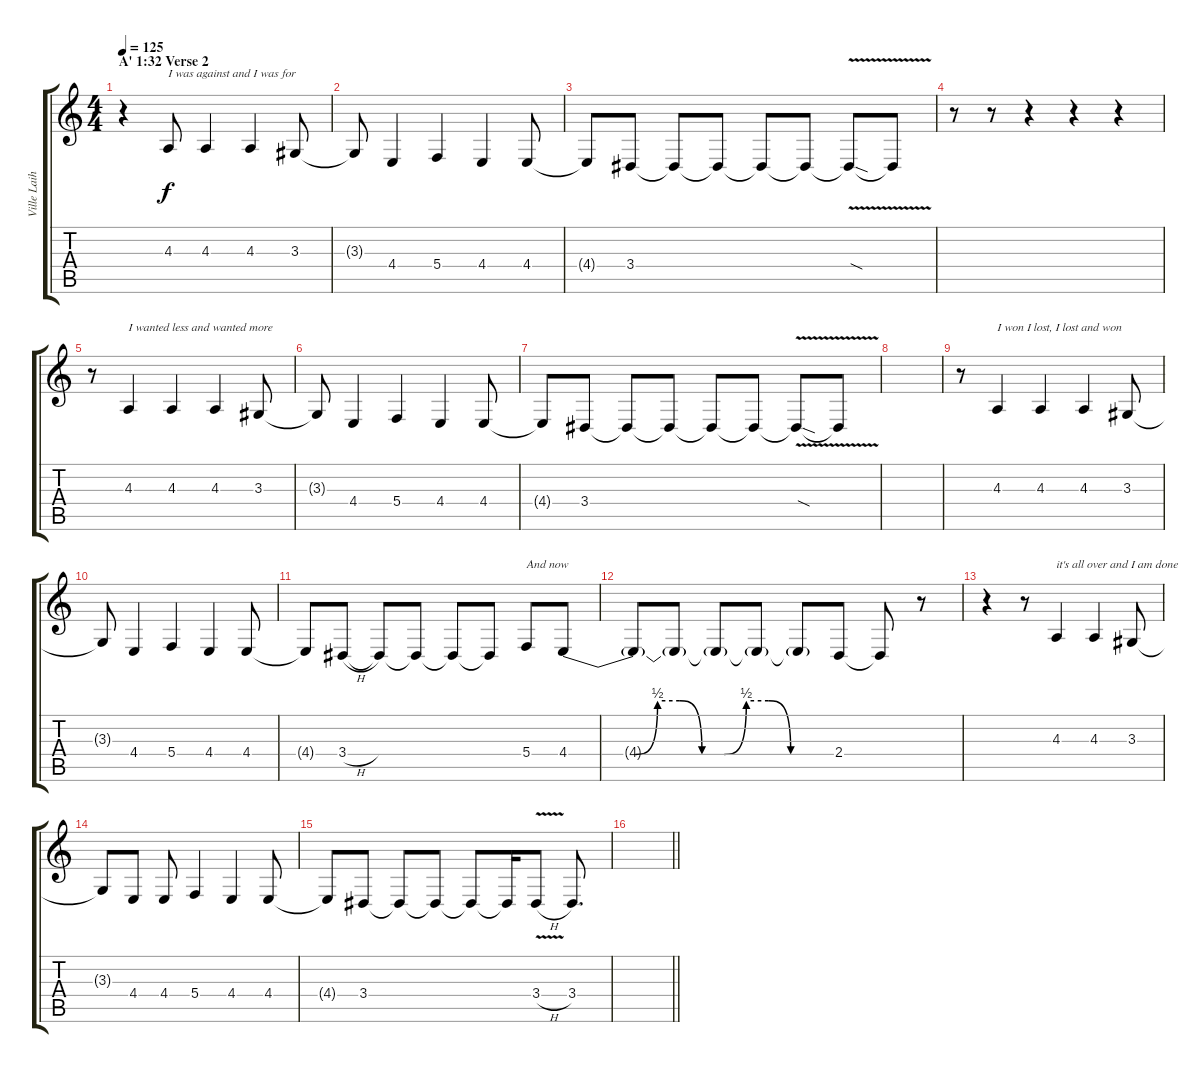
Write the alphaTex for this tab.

\track ("Ville Laihiala (Vocals)" "Ville Laih") {instrument trumpet}
\staff {score tabs}
\tuning (D4 A3 F3 C3 G2 D2) {hide}
\ts (4 4)
\section ("" "A' 1:32 Verse 2 ")
\tempo 125
\clef g2
\ks c
r.4{dy f} 4.3.8{txt "I was against and I was for "} 4.3.4 4.3.4 3.3.8 |
3.3{t}.8 4.4.4 5.4.4 4.4.4 4.4.8 |
4.4{t}.8 3.4.8 3.4{t}.8 3.4{t}.8 3.4{t}.8 3.4{t}.8 3.4{v sod t}.8 3.4{t}.8 |
r.8 r.8 r.4 r.4 r.4 |
r.8 4.3.4{txt "I wanted less and wanted more "} 4.3.4 4.3.4 3.3.8 |
3.3{t}.8 4.4.4 5.4.4 4.4.4 4.4.8 |
4.4{t}.8 3.4.8 3.4{t}.8 3.4{t}.8 3.4{t}.8 3.4{t}.8 3.4{v sod t}.8 3.4{t}.8 |
|
r.8 4.3.4{txt "I won I lost, I lost and won "} 4.3.4 4.3.4 3.3.8 |
3.3{t}.8 4.4.4 5.4.4 4.4.4 4.4.8 |
4.4{t}.8 3.4{h}.8 3.4{t}.8 3.4{t}.8 3.4{t}.8 3.4{t}.8 5.4.8{txt "And now "} 4.4{be (custom 0 0 10 0 15 0 20 2 25 2 30 0 35 0 40 2 45 2 50 0 60 0)}.8 |
4.4{t}.8 4.4{t}.8 4.4{t}.8 4.4{t}.8 4.4{t}.8 2.4.8 2.4{t}.8 r.8 |
r.4 r.8 4.3.4{txt "it's all over and I am done "} 4.3.4 3.3.8 |
3.3{t}.8 4.4.8 4.4.8 5.4.4 4.4.4 4.4.8 |
4.4{t}.8 3.4.8 3.4{t}.8 3.4{t}.8 3.4{t}.8 3.4{t}.16 3.4{v h}.8 3.4.8{d} |
\barLineRight lightlight
